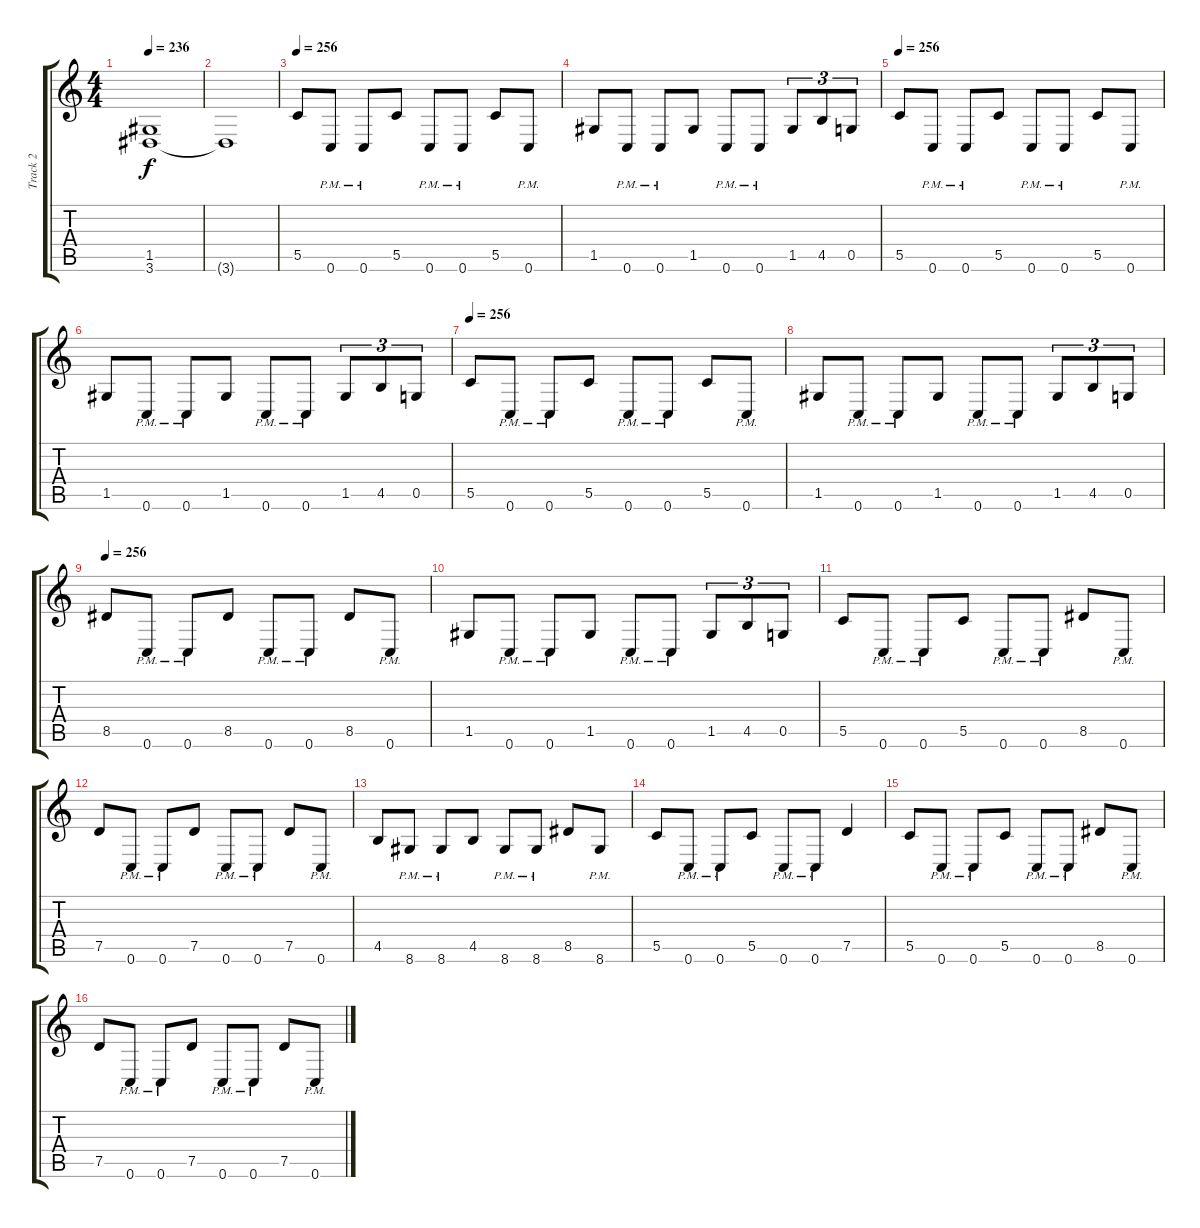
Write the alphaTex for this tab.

\track ("Track 2" "Track 2") {instrument distortionguitar}
\staff {score tabs}
\tuning (D4 A3 F3 C3 G2 C2) {hide}
\ts (4 4)
\tempo 236
\clef g2
\ks c
(1.5{t} 3.6{t}).1{dy f} |
3.6{t}.1 |
\tempo 256
5.5.8 0.6{pm}.8 0.6{pm}.8 5.5.8 0.6{pm}.8 0.6{pm}.8 5.5.8 0.6{pm}.8 |
1.5.8 0.6{pm}.8 0.6{pm}.8 1.5.8 0.6{pm}.8 0.6{pm}.8 1.5.8{tu (3 2)} 4.5.8{tu (3 2)} 0.5.8{tu (3 2)} |
\tempo 256
5.5.8 0.6{pm}.8 0.6{pm}.8 5.5.8 0.6{pm}.8 0.6{pm}.8 5.5.8 0.6{pm}.8 |
1.5.8 0.6{pm}.8 0.6{pm}.8 1.5.8 0.6{pm}.8 0.6{pm}.8 1.5.8{tu (3 2)} 4.5.8{tu (3 2)} 0.5.8{tu (3 2)} |
\tempo 256
5.5.8 0.6{pm}.8 0.6{pm}.8 5.5.8 0.6{pm}.8 0.6{pm}.8 5.5.8 0.6{pm}.8 |
1.5.8 0.6{pm}.8 0.6{pm}.8 1.5.8 0.6{pm}.8 0.6{pm}.8 1.5.8{tu (3 2)} 4.5.8{tu (3 2)} 0.5.8{tu (3 2)} |
\tempo 256
8.5.8 0.6{pm}.8 0.6{pm}.8 8.5.8 0.6{pm}.8 0.6{pm}.8 8.5.8 0.6{pm}.8 |
1.5.8 0.6{pm}.8 0.6{pm}.8 1.5.8 0.6{pm}.8 0.6{pm}.8 1.5.8{tu (3 2)} 4.5.8{tu (3 2)} 0.5.8{tu (3 2)} |
5.5.8 0.6{pm}.8 0.6{pm}.8 5.5.8 0.6{pm}.8 0.6{pm}.8 8.5.8 0.6{pm}.8 |
7.5.8 0.6{pm}.8 0.6{pm}.8 7.5.8 0.6{pm}.8 0.6{pm}.8 7.5.8 0.6{pm}.8 |
4.5.8 8.6{pm}.8 8.6{pm}.8 4.5.8 8.6{pm}.8 8.6{pm}.8 8.5.8 8.6{pm}.8 |
5.5.8 0.6{pm}.8 0.6{pm}.8 5.5.8 0.6{pm}.8 0.6{pm}.8 7.5.4 |
5.5.8 0.6{pm}.8 0.6{pm}.8 5.5.8 0.6{pm}.8 0.6{pm}.8 8.5.8 0.6{pm}.8 |
7.5.8 0.6{pm}.8 0.6{pm}.8 7.5.8 0.6{pm}.8 0.6{pm}.8 7.5.8 0.6{pm}.8
